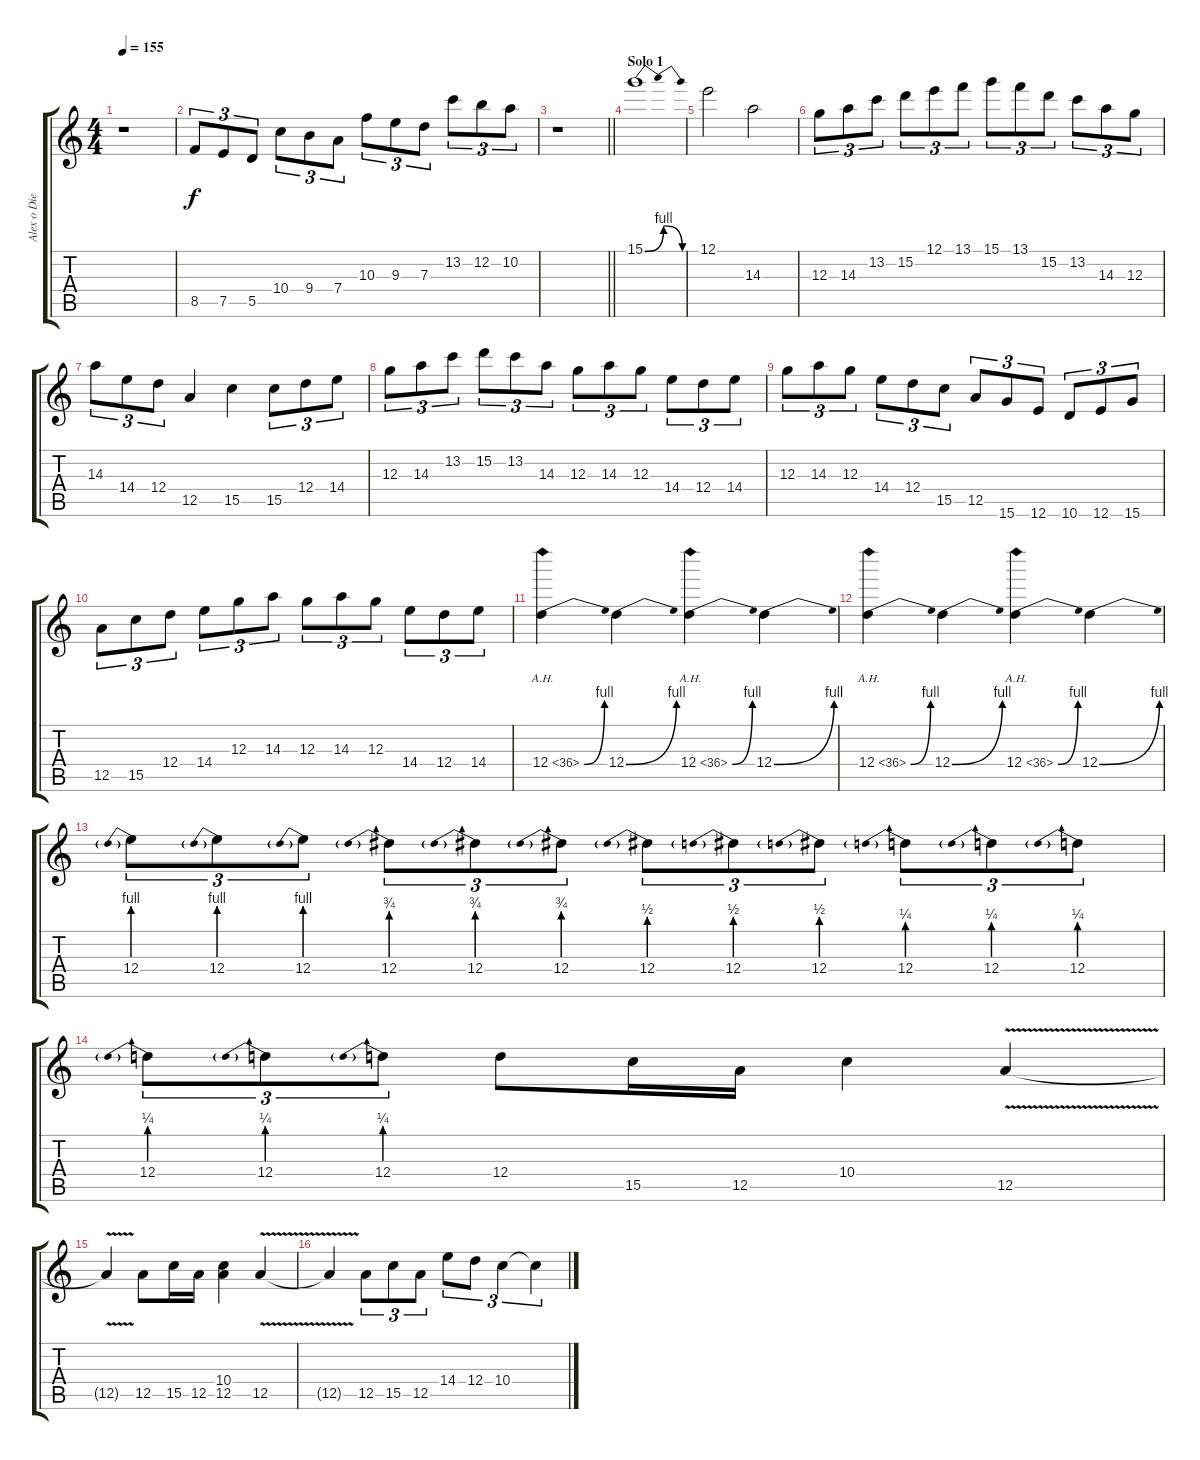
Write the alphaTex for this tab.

\track ("Alex o Diego" "Alex o Die") {instrument distortionguitar}
\staff {score tabs}
\tuning (E4 B3 G3 D3 A2 E2) {hide}
\ts (4 4)
\tempo 155
\clef g2
\ks c
r.1{dy f} |
8.5.8{tu (3 2)} 7.5.8{tu (3 2)} 5.5.8{tu (3 2)} 10.4.8{tu (3 2)} 9.4.8{tu (3 2)} 7.4.8{tu (3 2)} 10.3.8{tu (3 2)} 9.3.8{tu (3 2)} 7.3.8{tu (3 2)} 13.2.8{tu (3 2)} 12.2.8{tu (3 2)} 10.2.8{tu (3 2)} |
\barLineRight lightlight
r.1 |
\section ("" "Solo 1")
15.1{be (bendrelease 0 0 5 4 40 4 60 0)}.1 |
12.1.2 14.3.2 |
12.3.8{tu (3 2)} 14.3.8{tu (3 2)} 13.2.8{tu (3 2)} 15.2.8{tu (3 2)} 12.1.8{tu (3 2)} 13.1.8{tu (3 2)} 15.1.8{tu (3 2)} 13.1.8{tu (3 2)} 15.2.8{tu (3 2)} 13.2.8{tu (3 2)} 14.3.8{tu (3 2)} 12.3.8{tu (3 2)} |
14.3.8{tu (3 2)} 14.4.8{tu (3 2)} 12.4.8{tu (3 2)} 12.5.4 15.5.4 15.5.8{tu (3 2)} 12.4.8{tu (3 2)} 14.4.8{tu (3 2)} |
12.3.8{tu (3 2)} 14.3.8{tu (3 2)} 13.2.8{tu (3 2)} 15.2.8{tu (3 2)} 13.2.8{tu (3 2)} 14.3.8{tu (3 2)} 12.3.8{tu (3 2)} 14.3.8{tu (3 2)} 12.3.8{tu (3 2)} 14.4.8{tu (3 2)} 12.4.8{tu (3 2)} 14.4.8{tu (3 2)} |
12.3.8{tu (3 2)} 14.3.8{tu (3 2)} 12.3.8{tu (3 2)} 14.4.8{tu (3 2)} 12.4.8{tu (3 2)} 15.5.8{tu (3 2)} 12.5.8{tu (3 2)} 15.6.8{tu (3 2)} 12.6.8{tu (3 2)} 10.6.8{tu (3 2)} 12.6.8{tu (3 2)} 15.6.8{tu (3 2)} |
12.5.8{tu (3 2)} 15.5.8{tu (3 2)} 12.4.8{tu (3 2)} 14.4.8{tu (3 2)} 12.3.8{tu (3 2)} 14.3.8{tu (3 2)} 12.3.8{tu (3 2)} 14.3.8{tu (3 2)} 12.3.8{tu (3 2)} 14.4.8{tu (3 2)} 12.4.8{tu (3 2)} 14.4.8{tu (3 2)} |
12.4{be (bend 0 0 60 4) ah 24}.4 12.4{be (bend 0 0 60 4)}.4 12.4{be (bend 0 0 60 4) ah 24}.4 12.4{be (bend 0 0 60 4)}.4 |
12.4{be (bend 0 0 60 4) ah 24}.4 12.4{be (bend 0 0 60 4)}.4 12.4{be (bend 0 0 60 4) ah 24}.4 12.4{be (bend 0 0 60 4)}.4 |
12.4{be (prebend 0 4 60 4)}.8{tu (3 2)} 12.4{be (prebend 0 4 60 4)}.8{tu (3 2)} 12.4{be (prebend 0 4 60 4)}.8{tu (3 2)} 12.4{be (prebend 0 3 60 3)}.8{tu (3 2)} 12.4{be (prebend 0 3 60 3)}.8{tu (3 2)} 12.4{be (prebend 0 3 60 3)}.8{tu (3 2)} 12.4{be (prebend 0 2 60 2)}.8{tu (3 2)} 12.4{be (prebend 0 2 60 2)}.8{tu (3 2)} 12.4{be (prebend 0 2 60 2)}.8{tu (3 2)} 12.4{be (prebend 0 1 60 1)}.8{tu (3 2)} 12.4{be (prebend 0 1 60 1)}.8{tu (3 2)} 12.4{be (prebend 0 1 60 1)}.8{tu (3 2)} |
12.4{be (prebend 0 1 60 1)}.8{tu (3 2)} 12.4{be (prebend 0 1 60 1)}.8{tu (3 2)} 12.4{be (prebend 0 1 60 1)}.8{tu (3 2)} 12.4.8 15.5.16 12.5.16 10.4.4 12.5{v}.4 |
12.5{t}.4 12.5.8 15.5.16 12.5.16 (10.4 12.5).4 12.5{v}.4 |
12.5{t}.4 12.5.8{tu (3 2)} 15.5.8{tu (3 2)} 12.5.8{tu (3 2)} 14.4.8{tu (3 2)} 12.4.8{tu (3 2)} 10.4.4{tu (3 2)} 10.4{t}.4{tu (3 2)}
